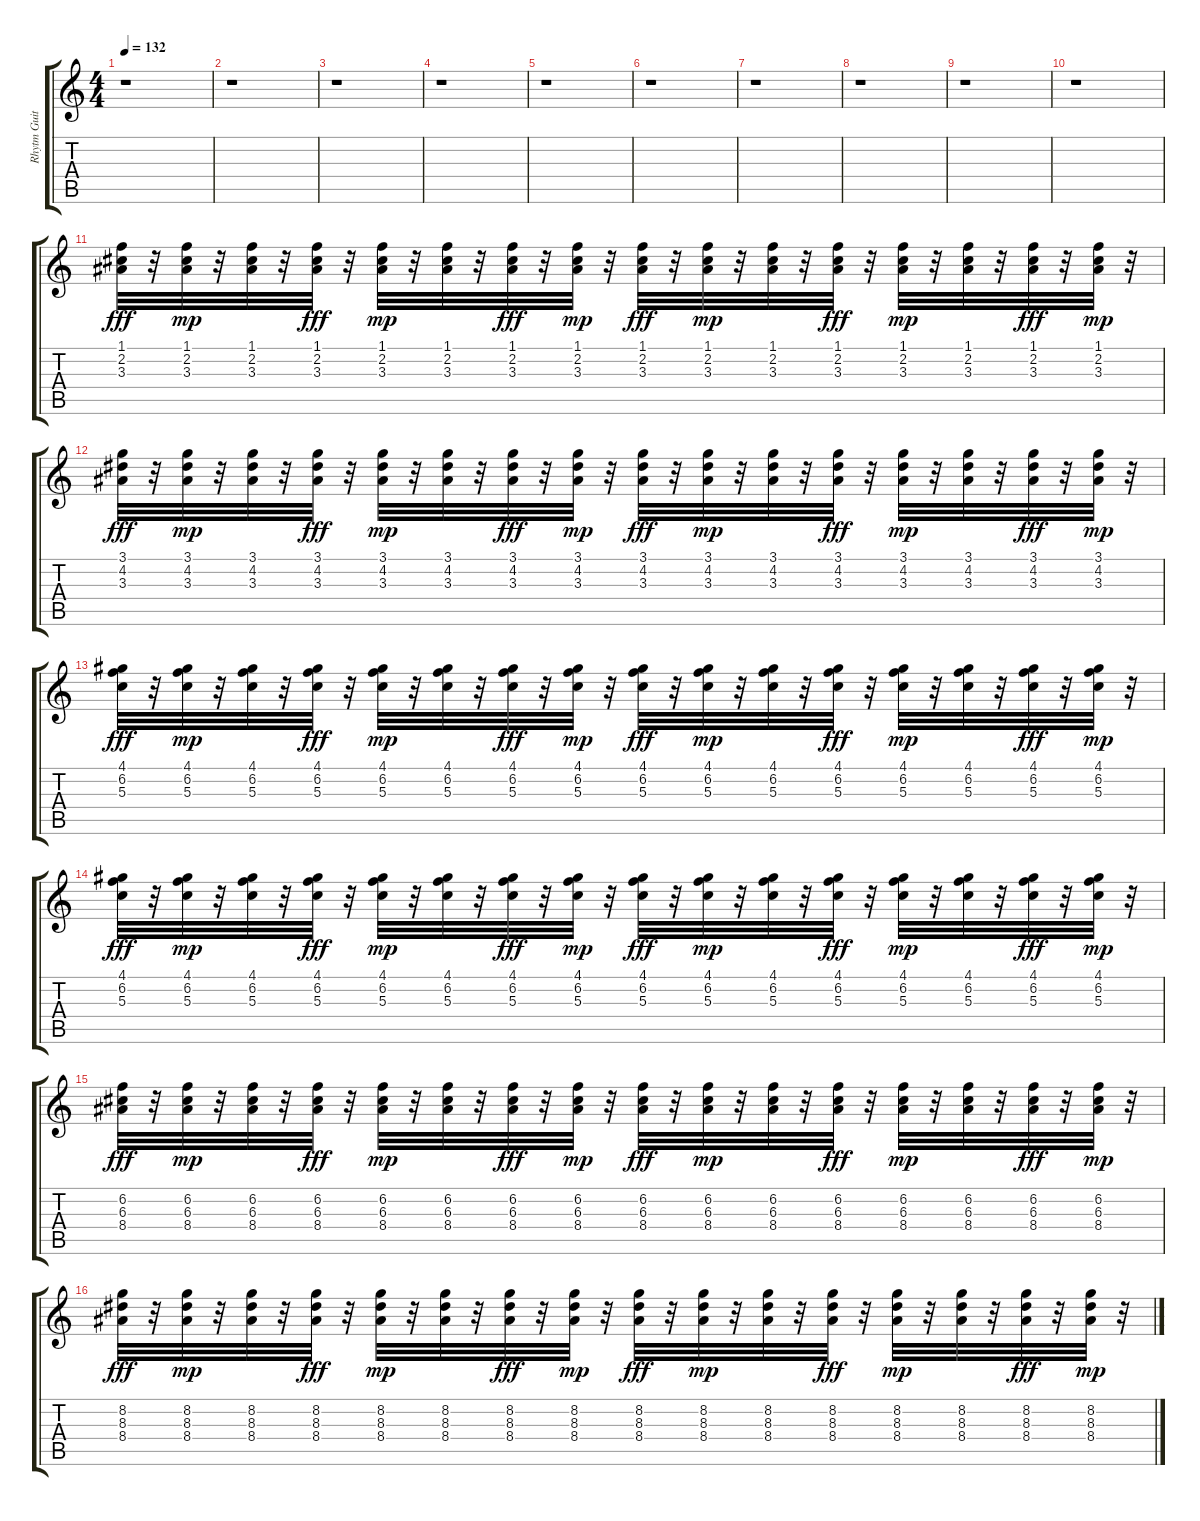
\track ("Rhytm Guitar" "Rhytm Guit") {instrument acousticguitarsteel}
\staff {score tabs}
\tuning (E4 B3 G3 D3 A2 E2) {hide}
\ts (4 4)
\tempo 132
\clef g2
\ks c
r.1{dy mp} |
r.1 |
r.1 |
r.1 |
r.1 |
r.1 |
r.1 |
r.1 |
r.1 |
r.1 |
(1.1 2.2 3.3).32{dy fff} r.32 (1.1 2.2 3.3).32{dy mp} r.32 (1.1 2.2 3.3).32 r.32 (1.1 2.2 3.3).32{dy fff} r.32 (1.1 2.2 3.3).32{dy mp} r.32 (1.1 2.2 3.3).32 r.32 (1.1 2.2 3.3).32{dy fff} r.32 (1.1 2.2 3.3).32{dy mp} r.32 (1.1 2.2 3.3).32{dy fff} r.32 (1.1 2.2 3.3).32{dy mp} r.32 (1.1 2.2 3.3).32 r.32 (1.1 2.2 3.3).32{dy fff} r.32 (1.1 2.2 3.3).32{dy mp} r.32 (1.1 2.2 3.3).32 r.32 (1.1 2.2 3.3).32{dy fff} r.32 (1.1 2.2 3.3).32{dy mp} r.32 |
(3.1 4.2 3.3).32{dy fff} r.32 (3.1 4.2 3.3).32{dy mp} r.32 (3.1 4.2 3.3).32 r.32 (3.1 4.2 3.3).32{dy fff} r.32 (3.1 4.2 3.3).32{dy mp} r.32 (3.1 4.2 3.3).32 r.32 (3.1 4.2 3.3).32{dy fff} r.32 (3.1 4.2 3.3).32{dy mp} r.32 (3.1 4.2 3.3).32{dy fff} r.32 (3.1 4.2 3.3).32{dy mp} r.32 (3.1 4.2 3.3).32 r.32 (3.1 4.2 3.3).32{dy fff} r.32 (3.1 4.2 3.3).32{dy mp} r.32 (3.1 4.2 3.3).32 r.32 (3.1 4.2 3.3).32{dy fff} r.32 (3.1 4.2 3.3).32{dy mp} r.32 |
(4.1 6.2 5.3).32{dy fff} r.32 (4.1 6.2 5.3).32{dy mp} r.32 (4.1 6.2 5.3).32 r.32 (4.1 6.2 5.3).32{dy fff} r.32 (4.1 6.2 5.3).32{dy mp} r.32 (4.1 6.2 5.3).32 r.32 (4.1 6.2 5.3).32{dy fff} r.32 (4.1 6.2 5.3).32{dy mp} r.32 (4.1 6.2 5.3).32{dy fff} r.32 (4.1 6.2 5.3).32{dy mp} r.32 (4.1 6.2 5.3).32 r.32 (4.1 6.2 5.3).32{dy fff} r.32 (4.1 6.2 5.3).32{dy mp} r.32 (4.1 6.2 5.3).32 r.32 (4.1 6.2 5.3).32{dy fff} r.32 (4.1 6.2 5.3).32{dy mp} r.32 |
(4.1 6.2 5.3).32{dy fff} r.32 (4.1 6.2 5.3).32{dy mp} r.32 (4.1 6.2 5.3).32 r.32 (4.1 6.2 5.3).32{dy fff} r.32 (4.1 6.2 5.3).32{dy mp} r.32 (4.1 6.2 5.3).32 r.32 (4.1 6.2 5.3).32{dy fff} r.32 (4.1 6.2 5.3).32{dy mp} r.32 (4.1 6.2 5.3).32{dy fff} r.32 (4.1 6.2 5.3).32{dy mp} r.32 (4.1 6.2 5.3).32 r.32 (4.1 6.2 5.3).32{dy fff} r.32 (4.1 6.2 5.3).32{dy mp} r.32 (4.1 6.2 5.3).32 r.32 (4.1 6.2 5.3).32{dy fff} r.32 (4.1 6.2 5.3).32{dy mp} r.32 |
(6.2 6.3 8.4).32{dy fff} r.32 (6.2 6.3 8.4).32{dy mp} r.32 (6.2 6.3 8.4).32 r.32 (6.2 6.3 8.4).32{dy fff} r.32 (6.2 6.3 8.4).32{dy mp} r.32 (6.2 6.3 8.4).32 r.32 (6.2 6.3 8.4).32{dy fff} r.32 (6.2 6.3 8.4).32{dy mp} r.32 (6.2 6.3 8.4).32{dy fff} r.32 (6.2 6.3 8.4).32{dy mp} r.32 (6.2 6.3 8.4).32 r.32 (6.2 6.3 8.4).32{dy fff} r.32 (6.2 6.3 8.4).32{dy mp} r.32 (6.2 6.3 8.4).32 r.32 (6.2 6.3 8.4).32{dy fff} r.32 (6.2 6.3 8.4).32{dy mp} r.32 |
(8.2 8.3 8.4).32{dy fff} r.32 (8.2 8.3 8.4).32{dy mp} r.32 (8.2 8.3 8.4).32 r.32 (8.2 8.3 8.4).32{dy fff} r.32 (8.2 8.3 8.4).32{dy mp} r.32 (8.2 8.3 8.4).32 r.32 (8.2 8.3 8.4).32{dy fff} r.32 (8.2 8.3 8.4).32{dy mp} r.32 (8.2 8.3 8.4).32{dy fff} r.32 (8.2 8.3 8.4).32{dy mp} r.32 (8.2 8.3 8.4).32 r.32 (8.2 8.3 8.4).32{dy fff} r.32 (8.2 8.3 8.4).32{dy mp} r.32 (8.2 8.3 8.4).32 r.32 (8.2 8.3 8.4).32{dy fff} r.32 (8.2 8.3 8.4).32{dy mp} r.32
